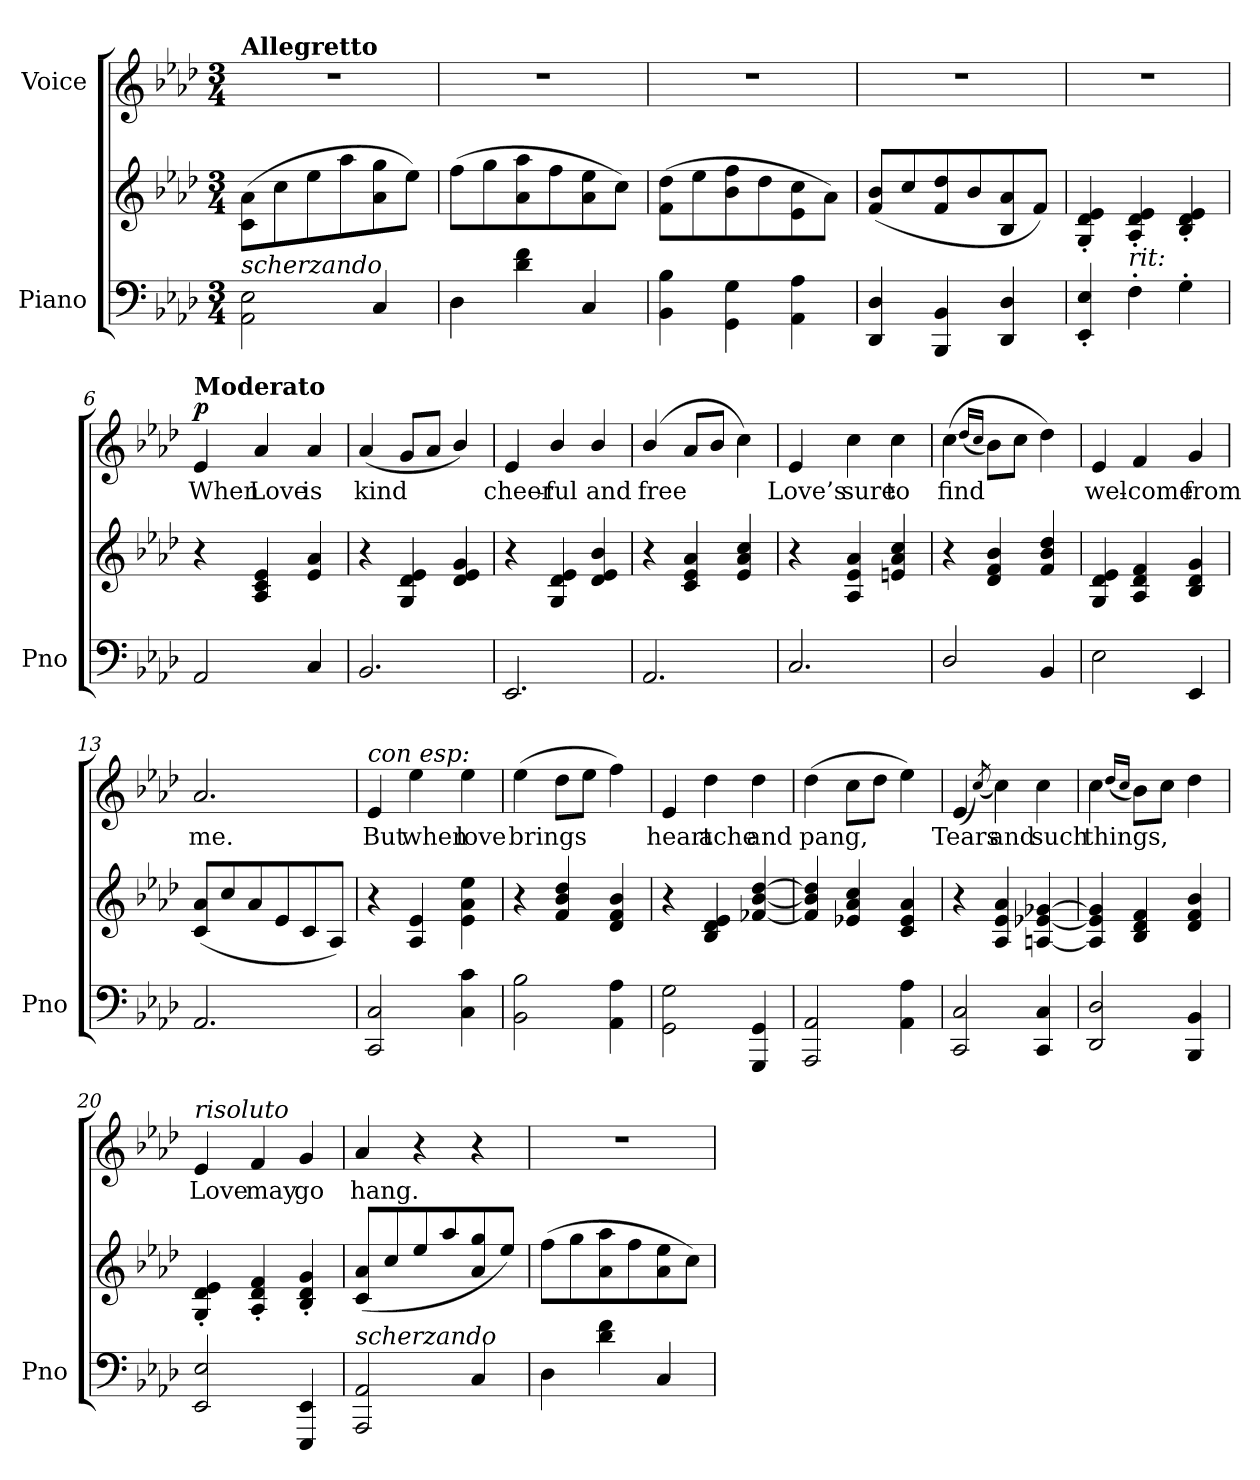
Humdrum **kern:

**kern	**kern	**dynam	**kern	**text	**dynam
*part2	*part2	*part2	*part1	*part1	*part1
*staff3	*staff2	*staff2/3	*staff1	*staff1	*staff1
*I"Piano	*	*	*I"Voice	*	*
*I'Pno	*	*	*	*	*
*clefF4	*clefG2	*	*clefG2	*	*
*k[b-e-a-d-]	*k[b-e-a-d-]	*	*k[b-e-a-d-]	*	*
*M3/4	*M3/4	*	*M3/4	*	*
=1	=1	=1	=1	=1	=1
!	!	!	!LO:TX:a:B:t=Allegretto	!	!
!LO:TX:a:i:t=scherzando	!	!	!	!	!
2AA-\ 2E-\	(>8c\ 8a-\L	.	2.r	.	.
.	8cc\	.	.	.	.
.	8ee-\	.	.	.	.
.	8aa-\	.	.	.	.
4C/	8a-\ 8gg\	.	.	.	.
.	8ee-\J)	.	.	.	.
=2	=2	=2	=2	=2	=2
4D-\	(>8ff\L	.	2.r	.	.
.	8gg\	.	.	.	.
4d-\ 4f\	8a-\ 8aa-\	.	.	.	.
.	8ff\	.	.	.	.
4C/	8a-\ 8ee-\	.	.	.	.
.	8cc\J)	.	.	.	.
=3	=3	=3	=3	=3	=3
4BB-\ 4B-\	(>8f\ 8dd-\L	.	2.r	.	.
.	8ee-\	.	.	.	.
4GG\ 4G\	8b-\ 8ff\	.	.	.	.
.	8dd-\	.	.	.	.
4AA-\ 4A-\	8e-\ 8cc\	.	.	.	.
.	8a-\J)	.	.	.	.
!!LO:LB:g=z
=4	=4	=4	=4	=4	=4
4DD-/ 4D-/	(<8f/ 8b-/L	.	2.r	.	.
.	8cc/	.	.	.	.
4BBB-/ 4BB-/	8f/ 8dd-/	.	.	.	.
.	8b-/	.	.	.	.
4DD-/ 4D-/	8B-/ 8a-/	.	.	.	.
.	8f/J)	.	.	.	.
=5	=5	=5	=5	=5	=5
4EE-/' 4E-/'	4G/' 4d-/' 4e-/'	.	2.r	.	.
!LO:TX:a:i:t=rit&colon;	!	!	!	!	!
4F'\	4A-/' 4d-/' 4e-/'	.	.	.	.
4G'\	4B-/' 4d-/' 4e-/'	.	.	.	.
=6	=6	=6	=6	=6	=6
!	!	!	!LO:TX:a:B:t=Moderato	!	!
!	!	!LO:DY:b	!	!LO:LY:b	!
!	!	!LO:DY:n=1:b	!	!	!LO:DY:a
2AA-/	4r	p other-dynamics	4e-/	When	p
!	!	!	!	!LO:LY:b	!
.	4A-/ 4c/ 4e-/	.	4a-/	Love	.
!	!	!	!	!LO:LY:b	!
4C/	4e-/ 4a-/	.	4a-/	is	.
=7	=7	=7	=7	=7	=7
!	!	!	!	!LO:LY:b	!
2.BB-/	4r	.	(<4a-/	kind	.
.	4G/ 4d-/ 4e-/	.	8g/L	.	.
.	.	.	8a-/J	.	.
.	4d-/ 4e-/ 4g/	.	4b-/)	.	.
!!LO:LB:g=z
=8	=8	=8	=8	=8	=8
!	!	!	!	!LO:LY:b	!
2.EE-/	4r	.	4e-/	cheer-	.
!	!	!	!	!LO:LY:b	!
.	4G/ 4d-/ 4e-/	.	4b-/	-ful	.
!	!	!	!	!LO:LY:b	!
.	4d-/ 4e-/ 4b-/	.	4b-/	and	.
=9	=9	=9	=9	=9	=9
!	!	!	!	!LO:LY:b	!
2.AA-/	4r	.	(<4b-/	free	.
.	4c/ 4e-/ 4a-/	.	8a-/L	.	.
.	.	.	8b-/J	.	.
.	4e-/ 4a-/ 4cc/	.	4cc\)	.	.
=10	=10	=10	=10	=10	=10
!	!	!	!	!LO:LY:b	!
2.C/	4r	.	4e-/	Love’s	.
!	!	!	!	!LO:LY:b	!
.	4A-/ 4e-/ 4a-/	.	4cc\	sure	.
!	!	!	!	!LO:LY:b	!
.	4en/ 4a-/ 4cc/	.	4cc\	to	.
=11	=11	=11	=11	=11	=11
!	!	!	!	!LO:LY:b	!
2D-/	4r	.	(>4cc\	find	.
.	.	.	(<16qdd-/LL	.	.
.	.	.	16qcc/JJ	.	.
.	4d-/ 4f/ 4b-/	.	8b-\L)	.	.
.	.	.	8cc\J	.	.
4BB-/	4f/ 4b-/ 4dd-/	.	4dd-\)	.	.
!!LO:PB:g=z
=12	=12	=12	=12	=12	=12
!	!	!	!	!LO:LY:b	!
2E-\	4G/ 4d-/ 4e-/	.	4e-/	wel-	.
!	!	!	!	!LO:LY:b	!
.	4A-/ 4d-/ 4f/	.	4f/	-come	.
!	!	!	!	!LO:LY:b	!
4EE-/	4B-/ 4d-/ 4g/	.	4g/	from	.
=13	=13	=13	=13	=13	=13
!	!	!	!	!LO:LY:b	!
2.AA-/	(<8c/ 8a-/L	.	2.a-/	me.	.
.	8cc/	.	.	.	.
.	8a-/	.	.	.	.
.	8e-/	.	.	.	.
.	8c/	.	.	.	.
.	8A-/J)	.	.	.	.
=14	=14	=14	=14	=14	=14
!	!	!	!LO:TX:a:i:t=con esp&colon;	!	!
!	!	!	!	!LO:LY:b	!
2CC/ 2C/	4r	.	4e-/	But	.
!	!	!	!	!LO:LY:b	!
.	4A-/ 4e-/	.	4ee-\	when	.
!	!	!	!	!LO:LY:b	!
4C\ 4c\	4e-\ 4a-\ 4ee-\	.	4ee-\	love	.
=15	=15	=15	=15	=15	=15
!	!	!	!	!LO:LY:b	!
2BB-\ 2B-\	4r	.	(>4ee-\	brings	.
.	4f/ 4b-/ 4dd-/	.	8dd-\L	.	.
.	.	.	8ee-\J	.	.
4AA-\ 4A-\	4d-/ 4f/ 4b-/	.	4ff\)	.	.
!!LO:LB:g=z
=16	=16	=16	=16	=16	=16
!	!	!	!	!LO:LY:b	!
2GG\ 2G\	4r	.	4e-/	heart	.
!	!	!	!	!LO:LY:b	!
.	4B-/ 4d-/ 4e-/	.	4dd-\	ache	.
!	!	!	!	!LO:LY:b	!
4GGG/ 4GG/	[4f-X/ [4b-/ [4dd-/	.	4dd-\	and	.
=17	=17	=17	=17	=17	=17
!	!	!	!	!LO:LY:b	!
2AAA-/ 2AA-/	4f-/] 4b-/] 4dd-/]	.	(>4dd-\	pang,	.
.	4e-X/ 4a-/ 4cc/	.	8cc\L	.	.
.	.	.	8dd-\J	.	.
4AA-\ 4A-\	4c/ 4e-/ 4a-/	.	4ee-\)	.	.
=18	=18	=18	=18	=18	=18
!	!	!	!	!LO:LY:b	!
2CC/ 2C/	4r	.	(<4e-/	Tears	.
.	.	.	(<8qcc/)	.	.
!	!	!	!	!LO:LY:b	!
.	4A-/ 4e-/ 4a-/	.	4cc\)	and	.
!	!	!	!	!LO:LY:b	!
4CC/ 4C/	[4An/ [4e-X/ [4g-X/	.	4cc\	such	.
=19	=19	=19	=19	=19	=19
!	!	!	!	!LO:LY:b	!
2DD-/ 2D-/	4A/] 4e-/] 4g-/]	.	4cc\	things,	.
.	.	.	(<16qdd-/LL	.	.
.	.	.	16qcc/JJ	.	.
.	4B-/ 4d-/ 4f/	.	8b-\L)	.	.
.	.	.	8cc\J	.	.
4BBB-/ 4BB-/	4d-/ 4f/ 4b-/	.	4dd-\	.	.
!!LO:LB:g=z
=20	=20	=20	=20	=20	=20
!	!	!	!LO:TX:a:i:t=risoluto	!	!
!	!	!	!	!LO:LY:b	!
2EE-/ 2E-/	4G/' 4d-/' 4e-/'	.	4e-/	Love	.
!	!	!	!	!LO:LY:b	!
.	4A-/' 4d-/' 4f/'	.	4f/	may	.
!	!	!	!	!LO:LY:b	!
4EEE-/ 4EE-/	4B-/' 4d-/' 4g/'	.	4g/	go	.
=21	=21	=21	=21	=21	=21
!LO:TX:a:i:t=scherzando	!	!	!	!	!
!	!	!	!	!LO:LY:b	!
2AAA-/ 2AA-/	(<8c/ 8a-/L	.	4a-/	hang.	.
.	8cc/	.	.	.	.
.	8ee-/	.	4r	.	.
.	8aa-/	.	.	.	.
4C/	8a-/ 8gg/	.	4r	.	.
.	8ee-/J)	.	.	.	.
=22	=22	=22	=22	=22	=22
4D-\	(>8ff\L	.	2.r	.	.
.	8gg\	.	.	.	.
4d-\ 4f\	8a-\ 8aa-\	.	.	.	.
.	8ff\	.	.	.	.
4C/	8a-\ 8ee-\	.	.	.	.
.	8cc\J)	.	.	.	.
=	=	=	=	=	=
*-	*-	*-	*-	*-	*-
